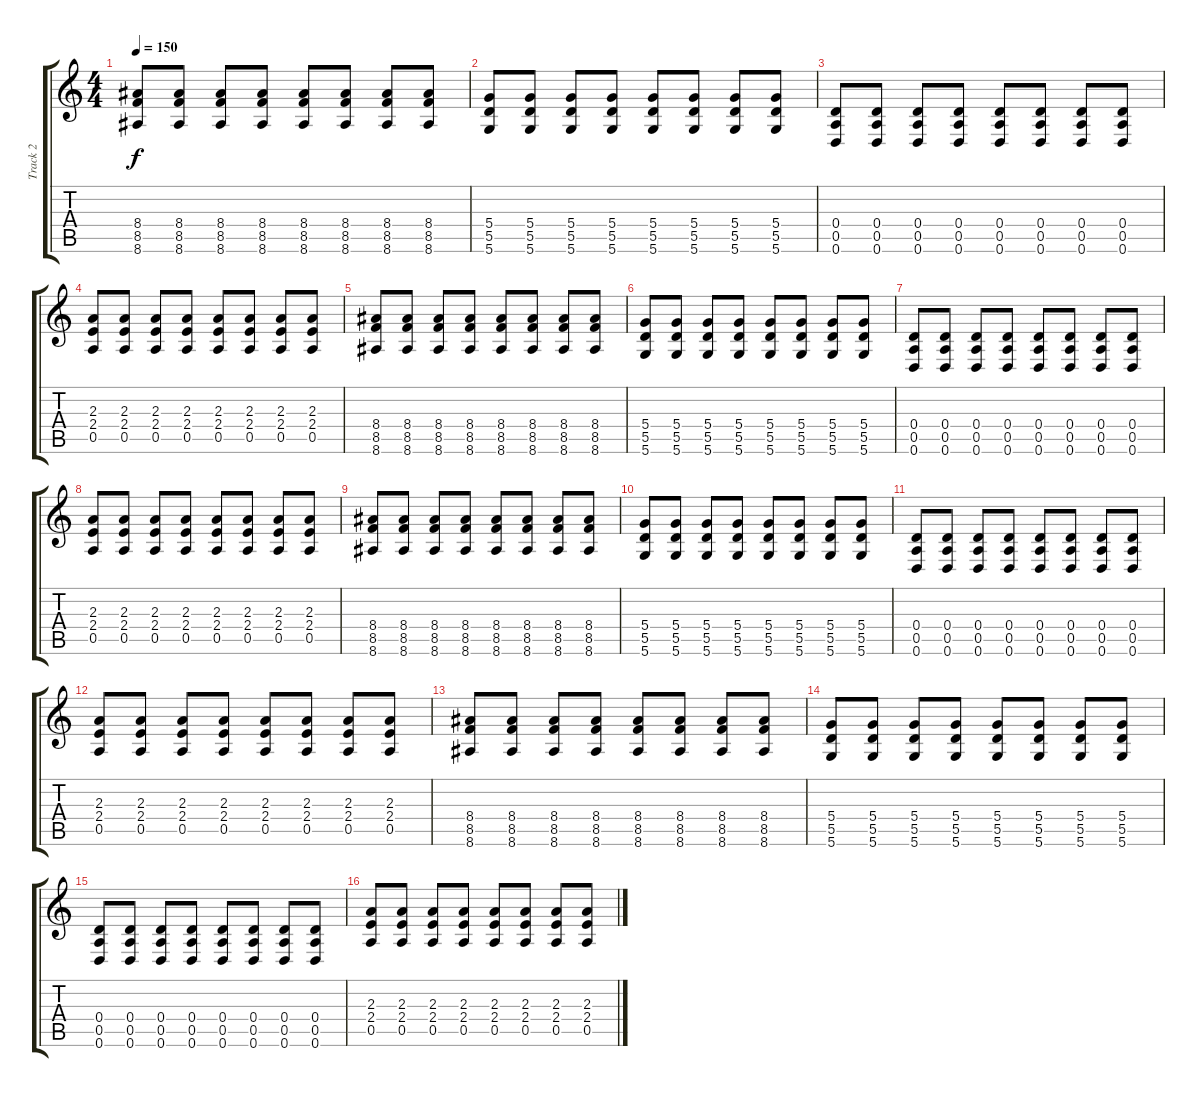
\track ("Track 2" "Track 2") {instrument overdrivenguitar}
\staff {score tabs}
\tuning (E4 B3 G3 D3 A2 D2) {hide}
\ts (4 4)
\tempo 150
\clef g2
\ks c
(8.4 8.5 8.6).8{dy f} (8.4 8.5 8.6).8 (8.4 8.5 8.6).8 (8.4 8.5 8.6).8 (8.4 8.5 8.6).8 (8.4 8.5 8.6).8 (8.4 8.5 8.6).8 (8.4 8.5 8.6).8 |
(5.4 5.5 5.6).8 (5.4 5.5 5.6).8 (5.4 5.5 5.6).8 (5.4 5.5 5.6).8 (5.4 5.5 5.6).8 (5.4 5.5 5.6).8 (5.4 5.5 5.6).8 (5.4 5.5 5.6).8 |
(0.4 0.5 0.6).8 (0.4 0.5 0.6).8 (0.4 0.5 0.6).8 (0.4 0.5 0.6).8 (0.4 0.5 0.6).8 (0.4 0.5 0.6).8 (0.4 0.5 0.6).8 (0.4 0.5 0.6).8 |
(2.3 2.4 0.5).8 (2.3 2.4 0.5).8 (2.3 2.4 0.5).8 (2.3 2.4 0.5).8 (2.3 2.4 0.5).8 (2.3 2.4 0.5).8 (2.3 2.4 0.5).8 (2.3 2.4 0.5).8 |
(8.4 8.5 8.6).8 (8.4 8.5 8.6).8 (8.4 8.5 8.6).8 (8.4 8.5 8.6).8 (8.4 8.5 8.6).8 (8.4 8.5 8.6).8 (8.4 8.5 8.6).8 (8.4 8.5 8.6).8 |
(5.4 5.5 5.6).8 (5.4 5.5 5.6).8 (5.4 5.5 5.6).8 (5.4 5.5 5.6).8 (5.4 5.5 5.6).8 (5.4 5.5 5.6).8 (5.4 5.5 5.6).8 (5.4 5.5 5.6).8 |
(0.4 0.5 0.6).8 (0.4 0.5 0.6).8 (0.4 0.5 0.6).8 (0.4 0.5 0.6).8 (0.4 0.5 0.6).8 (0.4 0.5 0.6).8 (0.4 0.5 0.6).8 (0.4 0.5 0.6).8 |
(2.3 2.4 0.5).8 (2.3 2.4 0.5).8 (2.3 2.4 0.5).8 (2.3 2.4 0.5).8 (2.3 2.4 0.5).8 (2.3 2.4 0.5).8 (2.3 2.4 0.5).8 (2.3 2.4 0.5).8 |
(8.4 8.5 8.6).8 (8.4 8.5 8.6).8 (8.4 8.5 8.6).8 (8.4 8.5 8.6).8 (8.4 8.5 8.6).8 (8.4 8.5 8.6).8 (8.4 8.5 8.6).8 (8.4 8.5 8.6).8 |
(5.4 5.5 5.6).8 (5.4 5.5 5.6).8 (5.4 5.5 5.6).8 (5.4 5.5 5.6).8 (5.4 5.5 5.6).8 (5.4 5.5 5.6).8 (5.4 5.5 5.6).8 (5.4 5.5 5.6).8 |
(0.4 0.5 0.6).8 (0.4 0.5 0.6).8 (0.4 0.5 0.6).8 (0.4 0.5 0.6).8 (0.4 0.5 0.6).8 (0.4 0.5 0.6).8 (0.4 0.5 0.6).8 (0.4 0.5 0.6).8 |
(2.3 2.4 0.5).8 (2.3 2.4 0.5).8 (2.3 2.4 0.5).8 (2.3 2.4 0.5).8 (2.3 2.4 0.5).8 (2.3 2.4 0.5).8 (2.3 2.4 0.5).8 (2.3 2.4 0.5).8 |
(8.4 8.5 8.6).8 (8.4 8.5 8.6).8 (8.4 8.5 8.6).8 (8.4 8.5 8.6).8 (8.4 8.5 8.6).8 (8.4 8.5 8.6).8 (8.4 8.5 8.6).8 (8.4 8.5 8.6).8 |
(5.4 5.5 5.6).8 (5.4 5.5 5.6).8 (5.4 5.5 5.6).8 (5.4 5.5 5.6).8 (5.4 5.5 5.6).8 (5.4 5.5 5.6).8 (5.4 5.5 5.6).8 (5.4 5.5 5.6).8 |
(0.4 0.5 0.6).8 (0.4 0.5 0.6).8 (0.4 0.5 0.6).8 (0.4 0.5 0.6).8 (0.4 0.5 0.6).8 (0.4 0.5 0.6).8 (0.4 0.5 0.6).8 (0.4 0.5 0.6).8 |
(2.3 2.4 0.5).8 (2.3 2.4 0.5).8 (2.3 2.4 0.5).8 (2.3 2.4 0.5).8 (2.3 2.4 0.5).8 (2.3 2.4 0.5).8 (2.3 2.4 0.5).8 (2.3 2.4 0.5).8
